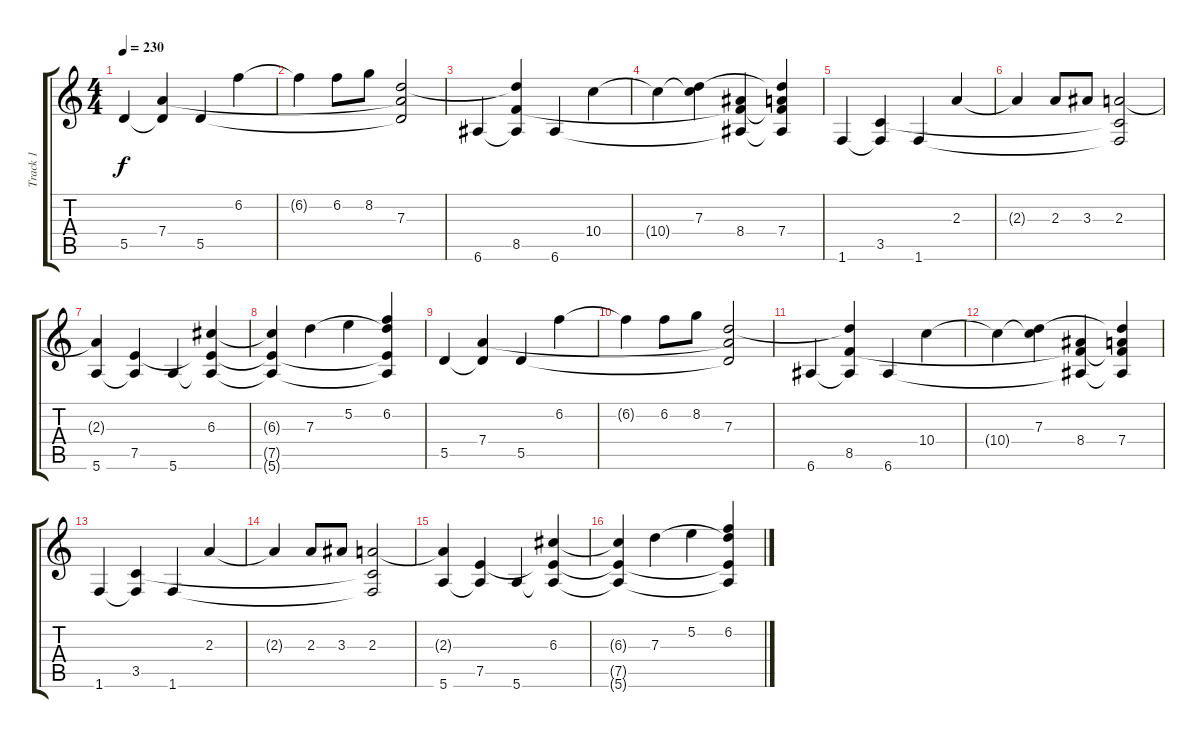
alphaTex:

\track ("Track 1" "Track 1") {instrument acousticguitarsteel}
\staff {score tabs}
\tuning (E4 B3 G3 D3 A2 E2) {hide}
\ts (4 4)
\tempo 230
\clef g2
\ks c
5.5.4{dy f} (7.4 5.5{t}).4 5.5.4 6.2.4 |
6.2{t}.4 6.2.8 8.2.8 (7.3 7.4{t} 5.5{t}).2 |
6.6.4 (7.3{t} 8.5 6.6{t}).4 6.6.4 10.4.4 |
10.4{t}.4 (7.3 10.4{t}).4 (8.4 8.5{t} 6.6{t}).4 (7.3{t} 7.4 8.5{t} 6.6{t}).4 |
1.6.4 (3.5 1.6{t}).4 1.6.4 2.3.4 |
2.3{t}.4 2.3.8 3.3.8 (2.3 3.5{t} 1.6{t}).2 |
(2.3{t} 5.6).4 (7.5 5.6{t}).4 5.6.4 (6.3 7.5{t} 5.6{t}).4 |
(6.3{t} 7.5{t} 5.6{t}).4 7.3.4 5.2.4 (6.2 7.3{t} 7.5{t} 5.6{t}).4 |
5.5.4 (7.4 5.5{t}).4 5.5.4 6.2.4 |
6.2{t}.4 6.2.8 8.2.8 (7.3 7.4{t} 5.5{t}).2 |
6.6.4 (7.3{t} 8.5 6.6{t}).4 6.6.4 10.4.4 |
10.4{t}.4 (7.3 10.4{t}).4 (8.4 8.5{t} 6.6{t}).4 (7.3{t} 7.4 8.5{t} 6.6{t}).4 |
1.6.4 (3.5 1.6{t}).4 1.6.4 2.3.4 |
2.3{t}.4 2.3.8 3.3.8 (2.3 3.5{t} 1.6{t}).2 |
(2.3{t} 5.6).4 (7.5 5.6{t}).4 5.6.4 (6.3 7.5{t} 5.6{t}).4 |
(6.3{t} 7.5{t} 5.6{t}).4 7.3.4 5.2.4 (6.2 7.3{t} 7.5{t} 5.6{t}).4
